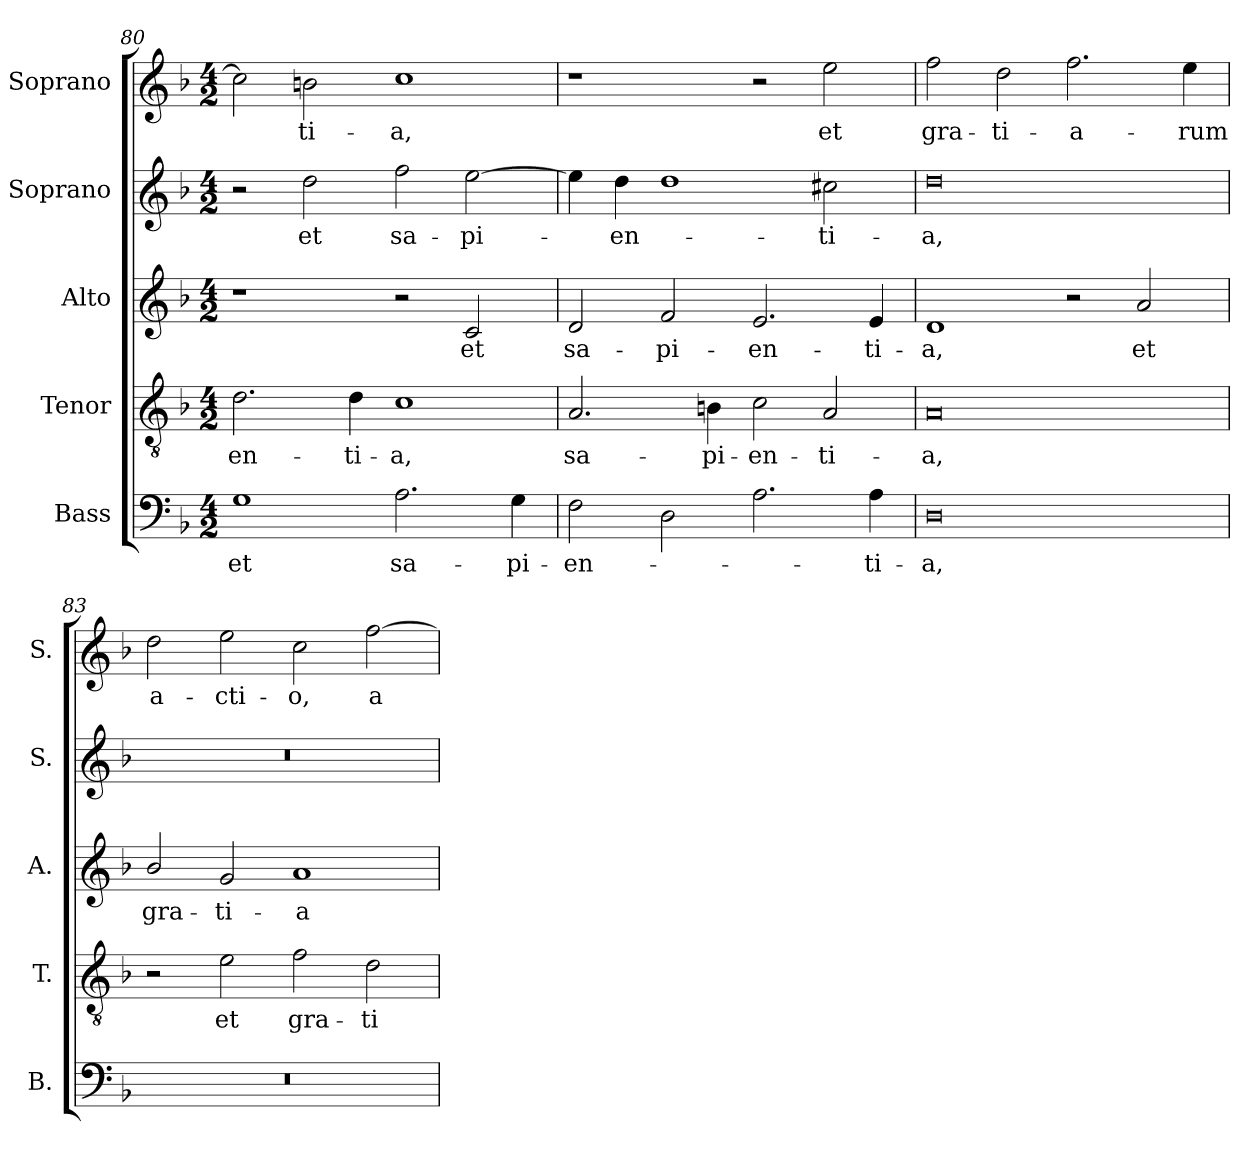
**kern	**text	**kern	**text	**kern	**text	**kern	**text	**kern	**text
*part5	*part5	*part4	*part4	*part3	*part3	*part2	*part2	*part1	*part1
*staff5	*staff5	*staff4	*staff4	*staff3	*staff3	*staff2	*staff2	*staff1	*staff1
*I"Bass	*	*I"Tenor	*	*I"Alto	*	*I"Soprano	*	*I"Soprano	*
*I'B.	*	*I'T.	*	*I'A.	*	*I'S.	*	*I'S.	*
*clefF4	*	*clefGv2	*	*clefG2	*	*clefG2	*	*clefG2	*
*	*	*ITrd7c12	*	*	*	*	*	*	*
*k[b-]	*	*k[b-]	*	*k[b-]	*	*k[b-]	*	*k[b-]	*
*F:	*	*F:	*	*F:	*	*F:	*	*F:	*
*M4/2	*	*M4/2	*	*M4/2	*	*M4/2	*	*M4/2	*
=80	=80	=80	=80	=80	=80	=80	=80	=80	=80
!	!LO:LY:b:color=#000000	!	!	!	!	!	!	!	!
!	!	!	!LO:LY:b:color=#000000	!	!	!	!	!	!
1Gi	et	2.Di\	-en-	1r	.	2r	.	2cci\]	.
!	!	!	!	!	!	!	!LO:LY:b:color=#000000	!	!
!	!	!	!	!	!	!	!	!	!LO:LY:b:color=#000000
.	.	.	.	.	.	2ddi\	et	2bni\	-ti-
!	!	!	!LO:LY:b:color=#000000	!	!	!	!	!	!
.	.	4Di\	-ti-	.	.	.	.	.	.
!	!LO:LY:b:color=#000000	!	!	!	!	!	!	!	!
!	!	!	!LO:LY:b:color=#000000	!	!	!	!	!	!
!	!	!	!	!	!	!	!LO:LY:b:color=#000000	!	!
!	!	!	!	!	!	!	!	!	!LO:LY:b:color=#000000
2.Ai\	sa-	1Ci	-a,	2r	.	2ffi\	sa-	1cci	-a,
!	!	!	!	!	!LO:LY:b:color=#000000	!	!	!	!
!	!	!	!	!	!	!	!LO:LY:b:color=#000000	!	!
.	.	.	.	2ci/	et	[2eei\	-pi-	.	.
!	!LO:LY:b:color=#000000	!	!	!	!	!	!	!	!
4Gi\	-pi-	.	.	.	.	.	.	.	.
!!LO:LB:g=z
=81	=81	=81	=81	=81	=81	=81	=81	=81	=81
!	!LO:LY:b:color=#000000	!	!	!	!	!	!	!	!
!	!	!	!LO:LY:b:color=#000000	!	!	!	!	!	!
!	!	!	!	!	!LO:LY:b:color=#000000	!	!	!	!
2Fi\	-en-	2.AAi/	sa-	2di/	sa-	4eei\]	.	1r	.
!	!	!	!	!	!	!	!LO:LY:b:color=#000000	!	!
.	.	.	.	.	.	4ddi\	-en-	.	.
!	!	!	!	!	!LO:LY:b:color=#000000	!	!	!	!
2Di\	.	.	.	2fi/	-pi-	1ddi	.	.	.
!	!	!	!LO:LY:b:color=#000000	!	!	!	!	!	!
.	.	4BBni\	-pi-	.	.	.	.	.	.
!	!	!	!LO:LY:b:color=#000000	!	!	!	!	!	!
!	!	!	!	!	!LO:LY:b:color=#000000	!	!	!	!
2.Ai\	.	2Ci\	-en-	2.ei/	-en-	.	.	2r	.
!	!	!	!LO:LY:b:color=#000000	!	!	!	!	!	!
!	!	!	!	!	!	!	!LO:LY:b:color=#000000	!	!
!	!	!	!	!	!	!	!	!	!LO:LY:b:color=#000000
.	.	2AAi/	-ti-	.	.	2cc#Xi\	-ti-	2eei\	et
!	!LO:LY:b:color=#000000	!	!	!	!	!	!	!	!
!	!	!	!	!	!LO:LY:b:color=#000000	!	!	!	!
4Ai\	-ti-	.	.	4ei/	-ti-	.	.	.	.
=82	=82	=82	=82	=82	=82	=82	=82	=82	=82
!	!LO:LY:b:color=#000000	!	!	!	!	!	!	!	!
!	!	!	!LO:LY:b:color=#000000	!	!	!	!	!	!
!	!	!	!	!	!LO:LY:b:color=#000000	!	!	!	!
!	!	!	!	!	!	!	!LO:LY:b:color=#000000	!	!
!	!	!	!	!	!	!	!	!	!LO:LY:b:color=#000000
0Di	-a,	0AAi	-a,	1di	-a,	0ddi	-a,	2ffi\	gra-
!	!	!	!	!	!	!	!	!	!LO:LY:b:color=#000000
.	.	.	.	.	.	.	.	2ddi\	-ti-
!	!	!	!	!	!	!	!	!	!LO:LY:b:color=#000000
.	.	.	.	2r	.	.	.	2.ffi\	-a-
!	!	!	!	!	!LO:LY:b:color=#000000	!	!	!	!
.	.	.	.	2ai/	et	.	.	.	.
!	!	!	!	!	!	!	!	!	!LO:LY:b:color=#000000
.	.	.	.	.	.	.	.	4eei\	-rum
=83	=83	=83	=83	=83	=83	=83	=83	=83	=83
!LO:N:vis=1	!	!	!	!	!	!	!	!	!
!	!	!	!	!	!LO:LY:b:color=#000000	!LO:N:vis=1	!	!	!
!	!	!	!	!	!	!	!	!	!LO:LY:b:color=#000000
0r	.	2r	.	2b-i/	gra-	0r	.	2ddi\	a-
!	!	!	!LO:LY:b:color=#000000	!	!	!	!	!	!
!	!	!	!	!	!LO:LY:b:color=#000000	!	!	!	!
!	!	!	!	!	!	!	!	!	!LO:LY:b:color=#000000
.	.	2Ei\	et	2gi/	-ti-	.	.	2eei\	-cti-
!	!	!	!LO:LY:b:color=#000000	!	!	!	!	!	!
!	!	!	!	!	!LO:LY:b:color=#000000	!	!	!	!
!	!	!	!	!	!	!	!	!	!LO:LY:b:color=#000000
.	.	2Fi\	gra-	1ai	-a-	.	.	2cci\	-o,
!	!	!	!LO:LY:b:color=#000000	!	!	!	!	!	!
!	!	!	!	!	!	!	!	!	!LO:LY:b:color=#000000
.	.	2Di\	-ti-	.	.	.	.	[2ffi\	a-
=	=	=	=	=	=	=	=	=	=
*-	*-	*-	*-	*-	*-	*-	*-	*-	*-
